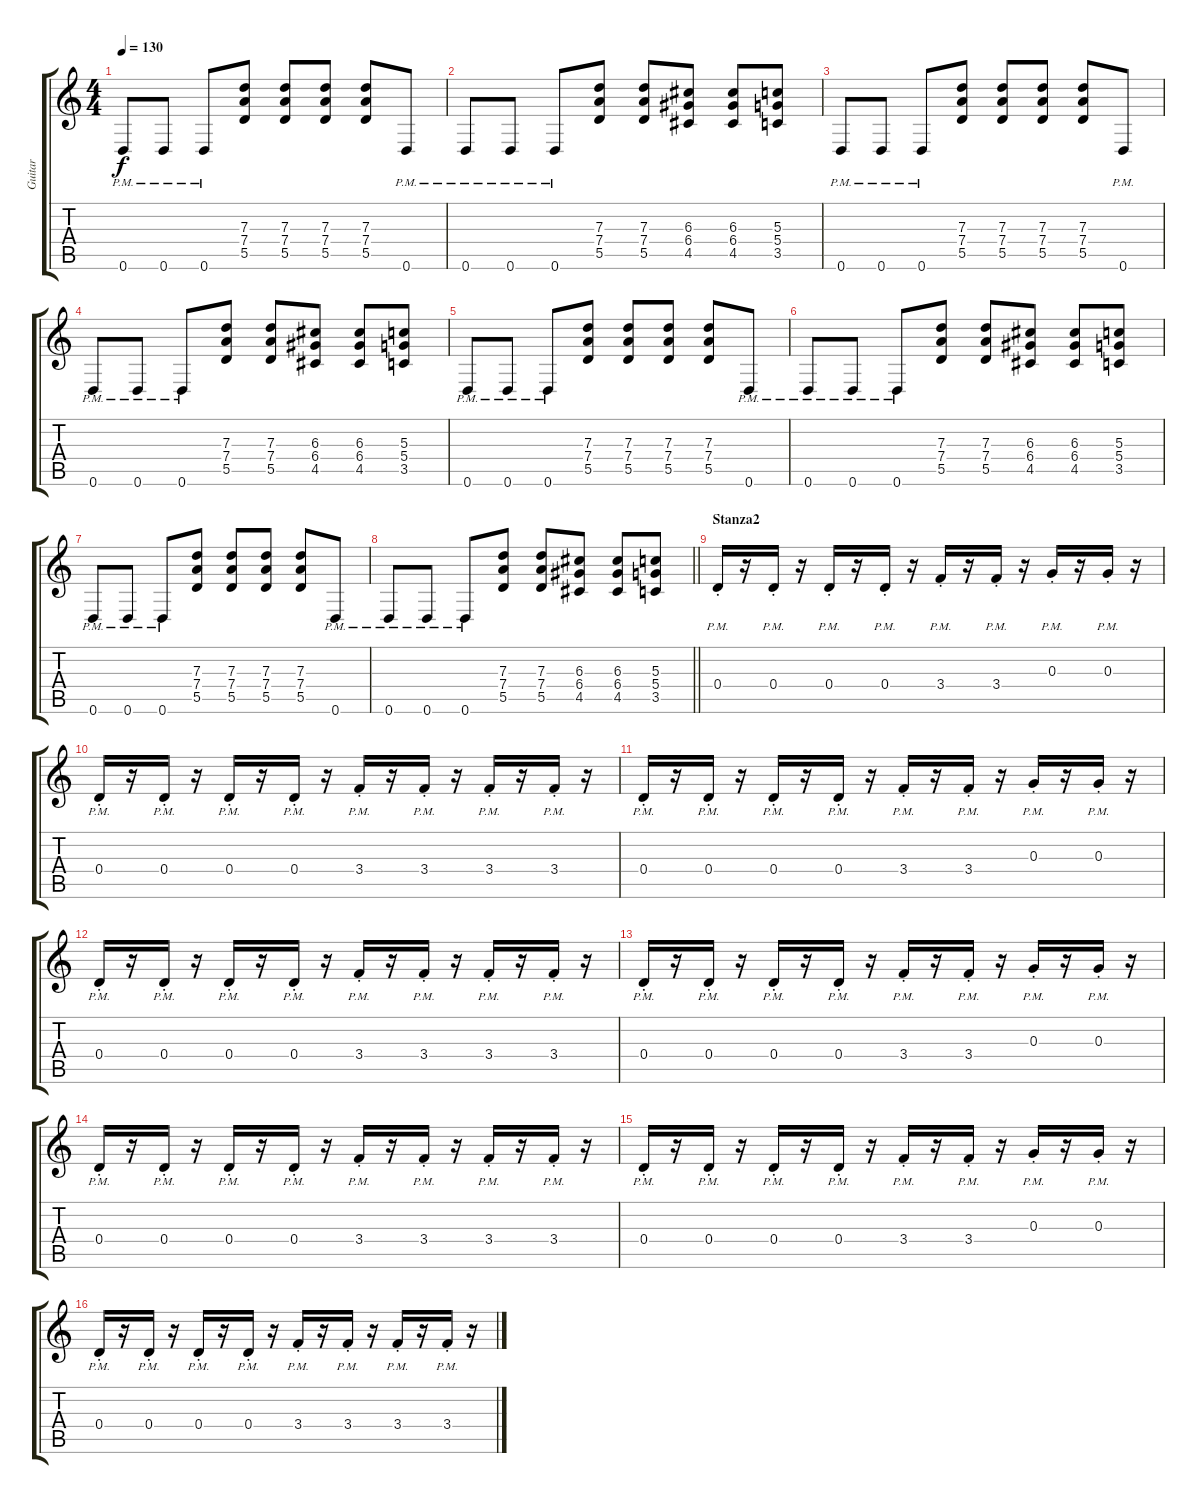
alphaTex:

\track ("Guitar" "Guitar") {instrument overdrivenguitar}
\staff {score tabs}
\tuning (E4 B3 G3 D3 A2 D2) {hide}
\ts (4 4)
\section ("" "")
\tempo 130
\clef g2
\ks c
0.6{pm}.8{dy f balance 8} 0.6{pm}.8 0.6{pm}.8 (7.3 7.4 5.5).8 (7.3 7.4 5.5).8 (7.3 7.4 5.5).8 (7.3 7.4 5.5).8 0.6{pm}.8 |
0.6{pm}.8 0.6{pm}.8 0.6{pm}.8 (7.3 7.4 5.5).8 (7.3 7.4 5.5).8 (6.3 6.4 4.5).8 (6.3 6.4 4.5).8 (5.3 5.4 3.5).8 |
0.6{pm}.8 0.6{pm}.8 0.6{pm}.8 (7.3 7.4 5.5).8 (7.3 7.4 5.5).8 (7.3 7.4 5.5).8 (7.3 7.4 5.5).8 0.6{pm}.8 |
0.6{pm}.8 0.6{pm}.8 0.6{pm}.8 (7.3 7.4 5.5).8 (7.3 7.4 5.5).8 (6.3 6.4 4.5).8 (6.3 6.4 4.5).8 (5.3 5.4 3.5).8 |
0.6{pm}.8 0.6{pm}.8 0.6{pm}.8 (7.3 7.4 5.5).8 (7.3 7.4 5.5).8 (7.3 7.4 5.5).8 (7.3 7.4 5.5).8 0.6{pm}.8 |
0.6{pm}.8 0.6{pm}.8 0.6{pm}.8 (7.3 7.4 5.5).8 (7.3 7.4 5.5).8 (6.3 6.4 4.5).8 (6.3 6.4 4.5).8 (5.3 5.4 3.5).8 |
0.6{pm}.8 0.6{pm}.8 0.6{pm}.8 (7.3 7.4 5.5).8 (7.3 7.4 5.5).8 (7.3 7.4 5.5).8 (7.3 7.4 5.5).8 0.6{pm}.8 |
\barLineRight lightlight
0.6{pm}.8 0.6{pm}.8 0.6{pm}.8 (7.3 7.4 5.5).8 (7.3 7.4 5.5).8 (6.3 6.4 4.5).8 (6.3 6.4 4.5).8 (5.3 5.4 3.5).8 |
\section ("" "Stanza2")
0.4{pm st}.16{balance 16} r.16 0.4{pm st}.16 r.16 0.4{pm st}.16 r.16 0.4{pm st}.16 r.16 3.4{pm st}.16 r.16 3.4{pm st}.16 r.16 0.3{pm st}.16 r.16 0.3{pm st}.16 r.16 |
0.4{pm st}.16 r.16 0.4{pm st}.16 r.16 0.4{pm st}.16 r.16 0.4{pm st}.16 r.16 3.4{pm st}.16 r.16 3.4{pm st}.16 r.16 3.4{pm st}.16 r.16 3.4{pm st}.16 r.16 |
0.4{pm st}.16 r.16 0.4{pm st}.16 r.16 0.4{pm st}.16 r.16 0.4{pm st}.16 r.16 3.4{pm st}.16 r.16 3.4{pm st}.16 r.16 0.3{pm st}.16 r.16 0.3{pm st}.16 r.16 |
0.4{pm st}.16 r.16 0.4{pm st}.16 r.16 0.4{pm st}.16 r.16 0.4{pm st}.16 r.16 3.4{pm st}.16 r.16 3.4{pm st}.16 r.16 3.4{pm st}.16 r.16 3.4{pm st}.16 r.16 |
0.4{pm st}.16 r.16 0.4{pm st}.16 r.16 0.4{pm st}.16 r.16 0.4{pm st}.16 r.16 3.4{pm st}.16 r.16 3.4{pm st}.16 r.16 0.3{pm st}.16 r.16 0.3{pm st}.16 r.16 |
0.4{pm st}.16 r.16 0.4{pm st}.16 r.16 0.4{pm st}.16 r.16 0.4{pm st}.16 r.16 3.4{pm st}.16 r.16 3.4{pm st}.16 r.16 3.4{pm st}.16 r.16 3.4{pm st}.16 r.16 |
0.4{pm st}.16 r.16 0.4{pm st}.16 r.16 0.4{pm st}.16 r.16 0.4{pm st}.16 r.16 3.4{pm st}.16 r.16 3.4{pm st}.16 r.16 0.3{pm st}.16 r.16 0.3{pm st}.16 r.16 |
0.4{pm st}.16 r.16 0.4{pm st}.16 r.16 0.4{pm st}.16 r.16 0.4{pm st}.16 r.16 3.4{pm st}.16 r.16 3.4{pm st}.16 r.16 3.4{pm st}.16 r.16 3.4{pm st}.16 r.16
